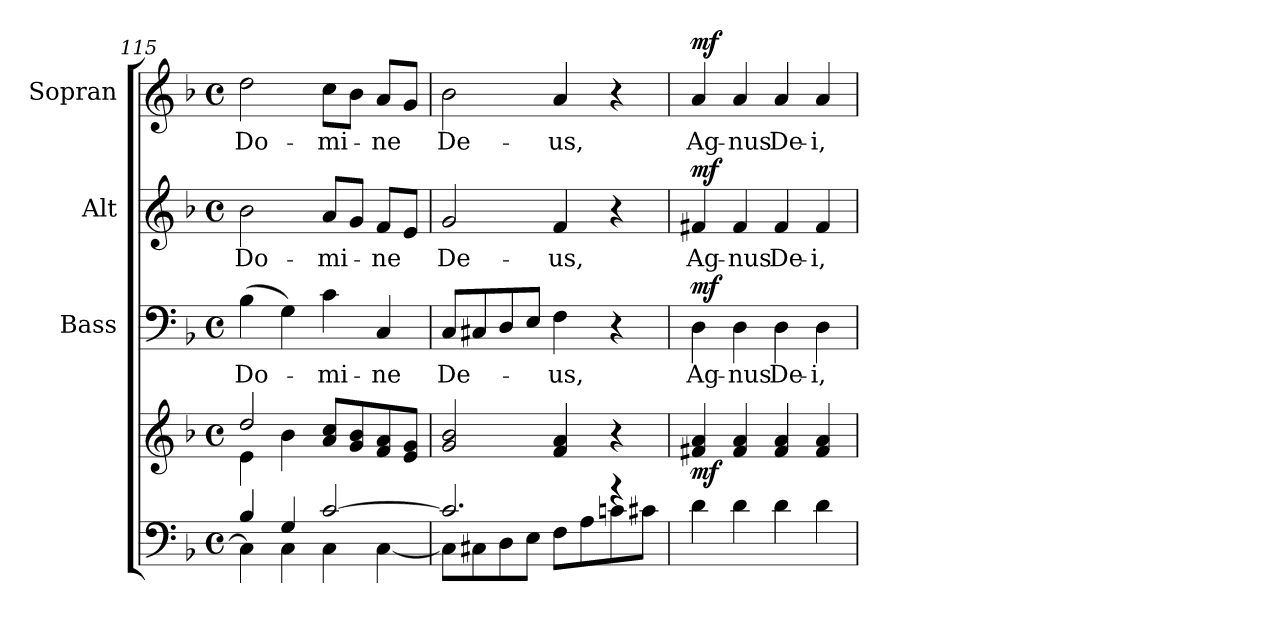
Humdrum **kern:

**kern	**kern	**dynam	**kern	**text	**dynam	**kern	**text	**dynam	**kern	**text	**dynam
*part4	*part4	*part4	*part3	*part3	*part3	*part2	*part2	*part2	*part1	*part1	*part1
*staff5	*staff4	*staff4/5	*staff3	*staff3	*staff3	*staff2	*staff2	*staff2	*staff1	*staff1	*staff1
*	*	*	*I"Bass	*	*	*I"Alt	*	*	*I"Sopran	*	*
*	*	*	*I'B.	*	*	*I'A	*	*	*I'S	*	*
!!LO:LB:g=z
*clefF4	*clefG2	*	*clefF4	*	*	*clefG2	*	*	*clefG2	*	*
*k[b-]	*k[b-]	*	*k[b-]	*	*	*k[b-]	*	*	*k[b-]	*	*
*F:	*F:	*	*F:	*	*	*F:	*	*	*F:	*	*
*M4/4	*M4/4	*	*M4/4	*	*	*M4/4	*	*	*M4/4	*	*
*met(c)	*met(c)	*	*met(c)	*	*	*met(c)	*	*	*met(c)	*	*
=115	=115	=115	=115	=115	=115	=115	=115	=115	=115	=115	=115
*^	*^	*	*	*	*	*	*	*	*	*	*
!	!	!	!	!	!	!LO:LY:b	!	!	!LO:LY:b	!	!	!LO:LY:b	!
4B-/	4C\]	2dd/	4e\	.	(>4B-\	Do-	.	2b-\	Do-	.	2dd\	Do-	.
4G/	4C\	.	4b-\	.	4G\)	.	.	.	.	.	.	.	.
!	!	!	!	!	!	!LO:LY:b	!	!	!LO:LY:b	!	!	!LO:LY:b	!
[>2c/	4C\	8a/ 8cc/L	2ryy	.	4c\	-mi-	.	8a/L	-mi-	.	8cc\L	-mi-	.
.	.	8g/ 8b-/	.	.	.	.	.	8g/J	.	.	8b-\J	.	.
!	!	!	!	!	!	!LO:LY:b	!	!	!LO:LY:b	!	!	!LO:LY:b	!
.	[<4C\	8f/ 8a/	.	.	4C/	-ne	.	8f/L	-ne	.	8a/L	-ne	.
.	.	8e/ 8g/J	.	.	.	.	.	8e/J	.	.	8g/J	.	.
*	*	*v	*v	*	*	*	*	*	*	*	*	*	*
=116	=116	=116	=116	=116	=116	=116	=116	=116	=116	=116	=116	=116
!	!	!	!	!	!LO:LY:b	!	!	!LO:LY:b	!	!	!LO:LY:b	!
2.c/]	8C\L]	2g/ 2b-/	.	8C/L	De-	.	2g/	De-	.	2b-\	De-	.
.	8C#X\	.	.	8C#X/	.	.	.	.	.	.	.	.
.	8D\	.	.	8D/	.	.	.	.	.	.	.	.
.	8E\J	.	.	8E/J	.	.	.	.	.	.	.	.
!	!	!	!	!	!LO:LY:b	!	!	!LO:LY:b	!	!	!LO:LY:b	!
.	8F\L	4f/ 4a/	.	4F\	-us,	.	4f/	-us,	.	4a/	-us,	.
.	8A\	.	.	.	.	.	.	.	.	.	.	.
4rg	8cn\	4r	.	4r	.	.	4r	.	.	4r	.	.
.	8c#X\J	.	.	.	.	.	.	.	.	.	.	.
=117	=117	=117	=117	=117	=117	=117	=117	=117	=117	=117	=117	=117
!	!	!	!LO:DY:b	!	!LO:LY:b	!LO:DY:a	!	!LO:LY:b	!LO:DY:a	!	!LO:LY:b	!LO:DY:a
*v	*v	*	*	*	*	*	*	*	*	*	*	*
4d\	4f#X/ 4a/	mf	4D\	Ag-	mf	4f#X/	Ag-	mf	4a/	Ag-	mf
!	!	!	!	!LO:LY:b	!	!	!LO:LY:b	!	!	!LO:LY:b	!
4d\	4f#/ 4a/	.	4D\	-nus	.	4f#/	-nus	.	4a/	-nus	.
!	!	!	!	!LO:LY:b	!	!	!LO:LY:b	!	!	!LO:LY:b	!
4d\	4f#/ 4a/	.	4D\	De-	.	4f#/	De-	.	4a/	De-	.
!	!	!	!	!LO:LY:b	!	!	!LO:LY:b	!	!	!LO:LY:b	!
4d\	4f#/ 4a/	.	4D\	-i,	.	4f#/	-i,	.	4a/	-i,	.
=	=	=	=	=	=	=	=	=	=	=	=
*-	*-	*-	*-	*-	*-	*-	*-	*-	*-	*-	*-
